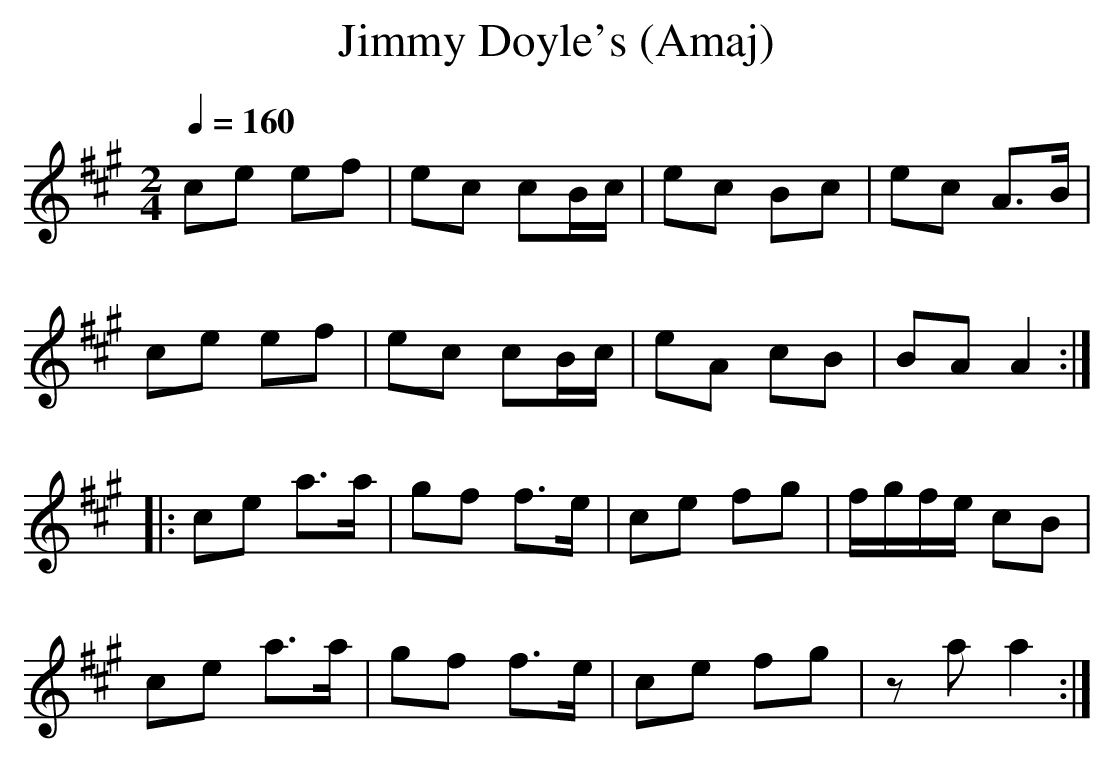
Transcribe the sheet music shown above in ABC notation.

X:1
T:Jimmy Doyle's (Amaj)
Q:1/4=160
M:2/4
L:1/8
K:Amaj
ce ef|ec cB/c/|ec Bc|ec A>B|
ce ef|ec cB/c/|eA cB|BA A2:|
|:ce a>a|gf f>e|ce fg|f/g/f/e/ cB|
ce a>a|gf f>e|ce fg|za a2:|
